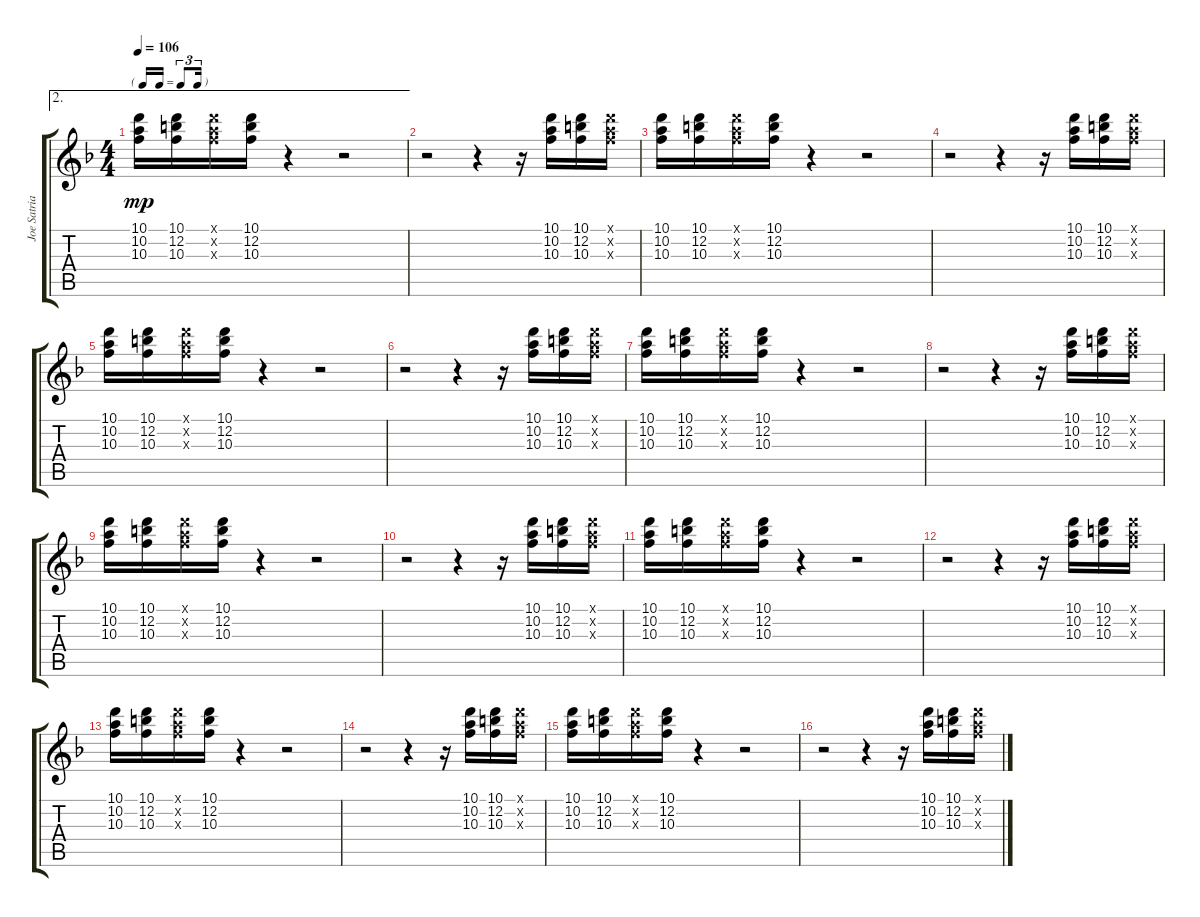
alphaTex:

\track ("Joe Satriani (Gtr.II)" "Joe Satria") {instrument electricguitarclean}
\staff {score tabs}
\tuning (E4 B3 G3 D3 A2 E2) {hide}
\ae 2
\ts (4 4)
\tf triplet16th
\tempo 106
\clef g2
\ks f
(10.1 10.2 10.3).16{dy mp} (10.1 12.2 10.3).16 (10.1{x} 10.2{x} 10.3{x}).16 (10.1 12.2 10.3).16 r.4 r.2 |
r.2 r.4 r.16 (10.1 10.2 10.3).16 (10.1 12.2 10.3).16 (10.1{x} 10.2{x} 10.3{x}).16 |
(10.1 10.2 10.3).16 (10.1 12.2 10.3).16 (10.1{x} 10.2{x} 10.3{x}).16 (10.1 12.2 10.3).16 r.4 r.2 |
r.2 r.4 r.16 (10.1 10.2 10.3).16 (10.1 12.2 10.3).16 (10.1{x} 10.2{x} 10.3{x}).16 |
(10.1 10.2 10.3).16 (10.1 12.2 10.3).16 (10.1{x} 10.2{x} 10.3{x}).16 (10.1 12.2 10.3).16 r.4 r.2 |
r.2 r.4 r.16 (10.1 10.2 10.3).16 (10.1 12.2 10.3).16 (10.1{x} 10.2{x} 10.3{x}).16 |
(10.1 10.2 10.3).16 (10.1 12.2 10.3).16 (10.1{x} 10.2{x} 10.3{x}).16 (10.1 12.2 10.3).16 r.4 r.2 |
r.2 r.4 r.16 (10.1 10.2 10.3).16 (10.1 12.2 10.3).16 (10.1{x} 10.2{x} 10.3{x}).16 |
(10.1 10.2 10.3).16 (10.1 12.2 10.3).16 (10.1{x} 10.2{x} 10.3{x}).16 (10.1 12.2 10.3).16 r.4 r.2 |
r.2 r.4 r.16 (10.1 10.2 10.3).16 (10.1 12.2 10.3).16 (10.1{x} 10.2{x} 10.3{x}).16 |
(10.1 10.2 10.3).16 (10.1 12.2 10.3).16 (10.1{x} 10.2{x} 10.3{x}).16 (10.1 12.2 10.3).16 r.4 r.2 |
r.2 r.4 r.16 (10.1 10.2 10.3).16 (10.1 12.2 10.3).16 (10.1{x} 10.2{x} 10.3{x}).16 |
(10.1 10.2 10.3).16 (10.1 12.2 10.3).16 (10.1{x} 10.2{x} 10.3{x}).16 (10.1 12.2 10.3).16 r.4 r.2 |
r.2 r.4 r.16 (10.1 10.2 10.3).16 (10.1 12.2 10.3).16 (10.1{x} 10.2{x} 10.3{x}).16 |
(10.1 10.2 10.3).16 (10.1 12.2 10.3).16 (10.1{x} 10.2{x} 10.3{x}).16 (10.1 12.2 10.3).16 r.4 r.2 |
r.2 r.4 r.16 (10.1 10.2 10.3).16 (10.1 12.2 10.3).16 (10.1{x} 10.2{x} 10.3{x}).16
